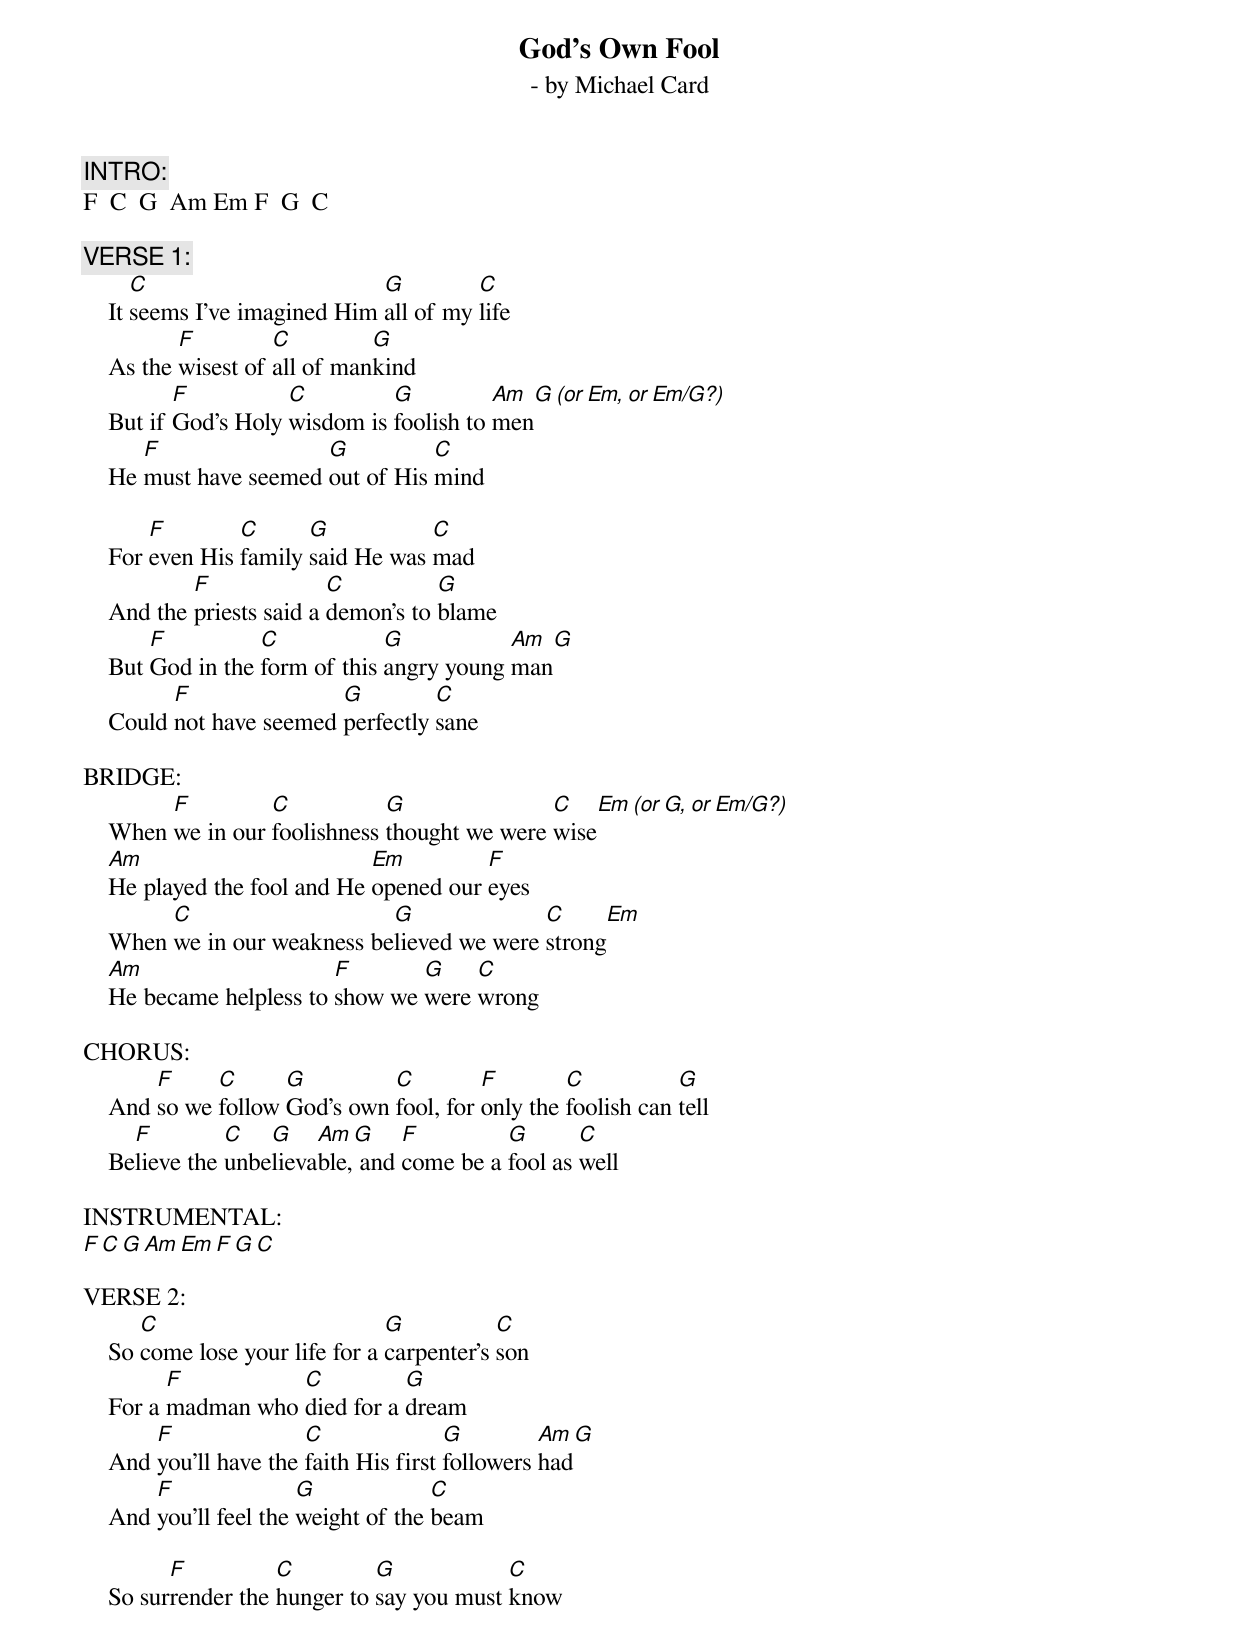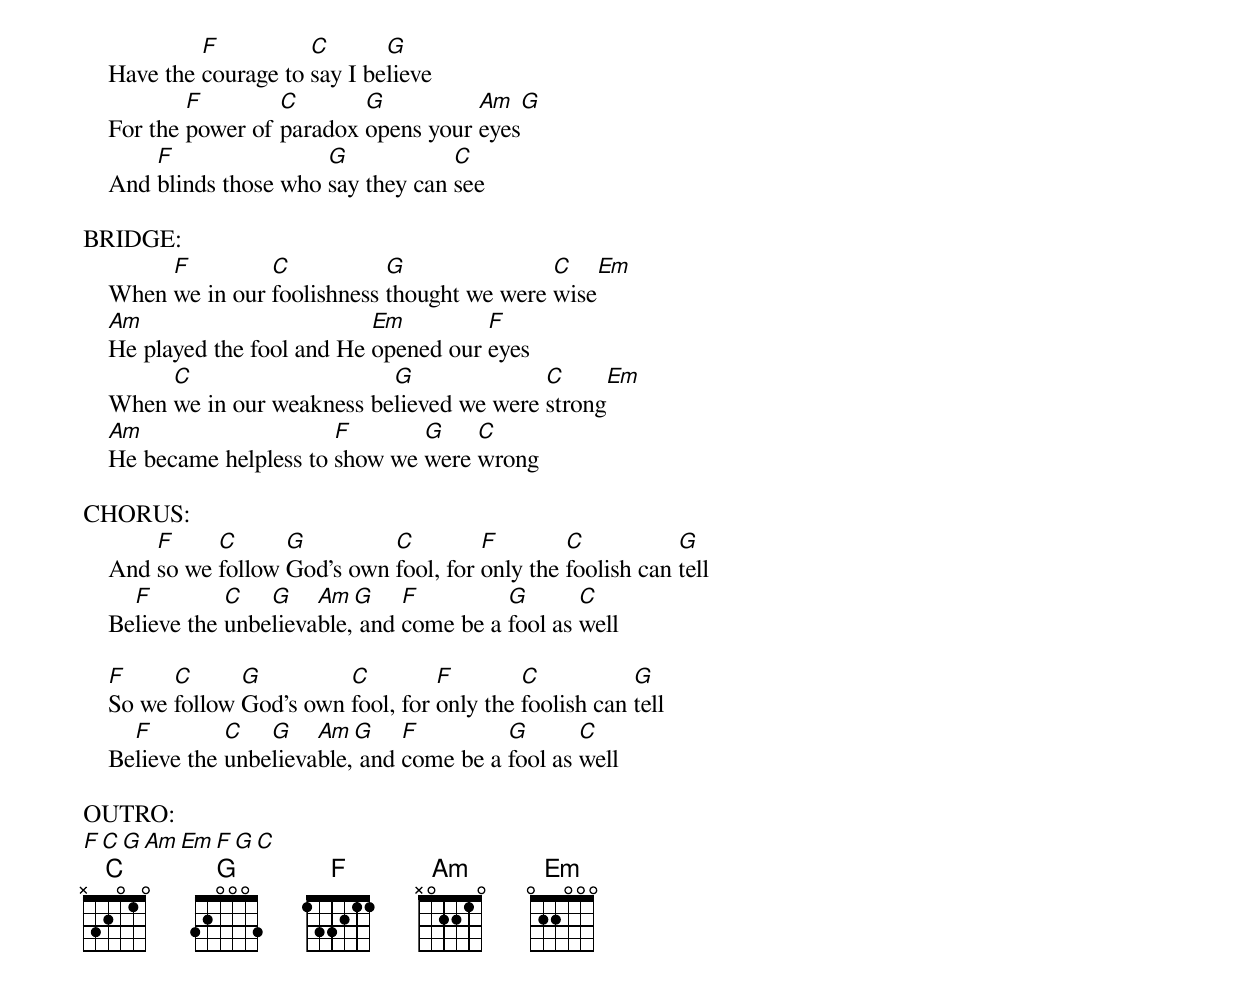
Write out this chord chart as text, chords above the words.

God's Own Fool
- by Michael Card

INTRO:
F  C  G  Am Em F  G  C

VERSE 1:
       C                       G         C
    It seems I've imagined Him all of my life
           F         C         G
    As the wisest of all of mankind
           F          C         G          Am  G (or Em, or Em/G?)
    But if God's Holy wisdom is foolish to men
       F                G          C
    He must have seemed out of His mind

        F        C      G           C
    For even His family said He was mad
            F              C          G
    And the priests said a demon's to blame
        F          C            G           Am  G
    But God in the form of this angry young man
          F               G         C
    Could not have seemed perfectly sane

BRIDGE:
         F         C           G               C   Em (or G, or Em/G?)
    When we in our foolishness thought we were wise
    Am                        Em         F
    He played the fool and He opened our eyes
         C                    G              C     Em
    When we in our weakness believed we were strong
    Am                    F       G    C
    He became helpless to show we were wrong

CHORUS:
        F     C      G         C         F        C           G
    And so we follow God's own fool, for only the foolish can tell
      F         C   G    Am  G    F         G       C
    Believe the unbelievable, and come be a fool as well

INSTRUMENTAL:
    F  C  G  Am Em F  G  C

VERSE 2:
       C                         G           C
    So come lose your life for a carpenter's son
          F          C          G
    For a madman who died for a dream
        F               C               G         Am  G
    And you'll have the faith His first followers had
        F               G             C
    And you'll feel the weight of the beam

          F          C         G            C
    So surrender the hunger to say you must know
             F          C       G
    Have the courage to say I believe
            F        C       G          Am  G
    For the power of paradox opens your eyes
        F                G            C
    And blinds those who say they can see

BRIDGE:
         F         C           G               C   Em
    When we in our foolishness thought we were wise
    Am                        Em         F
    He played the fool and He opened our eyes
         C                    G              C     Em
    When we in our weakness believed we were strong
    Am                    F       G    C
    He became helpless to show we were wrong

CHORUS:
        F     C      G         C         F        C           G
    And so we follow God's own fool, for only the foolish can tell
      F         C   G    Am  G    F         G       C
    Believe the unbelievable, and come be a fool as well

    F     C      G         C         F        C           G
    So we follow God's own fool, for only the foolish can tell
      F         C   G    Am  G    F         G       C
    Believe the unbelievable, and come be a fool as well

OUTRO:
    F  C  G  Am Em F  G  C
